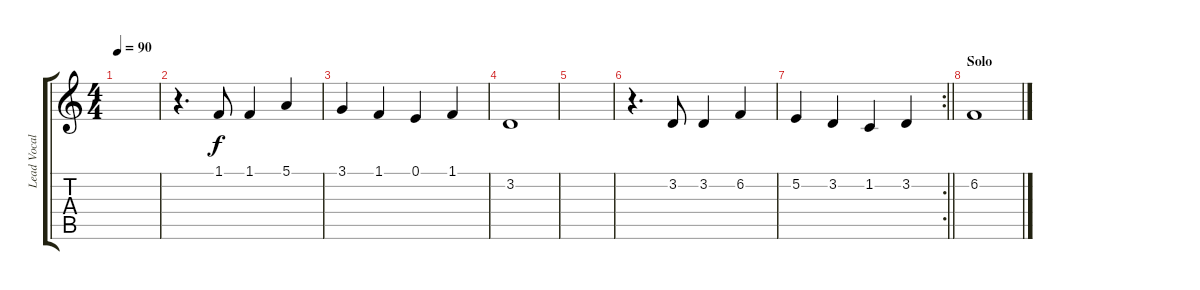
\track ("Lead Vocal" "Lead Vocal") {instrument lead1square}
\staff {score tabs}
\tuning (E4 B3 G3 D3 A2 E2) {hide}
\ts (4 4)
\tempo 90
\clef g2
\ks c
|
r.4{d} 1.1.8 1.1.4 5.1.4 |
3.1.4 1.1.4 0.1.4 1.1.4 |
3.2.1 |
|
r.4{d} 3.2.8 3.2.4 6.2.4 |
\rc 2
\barLineRight lightlight
5.2.4 3.2.4 1.2.4 3.2.4 |
\section ("" "Solo")
6.2.1{volume 7}
